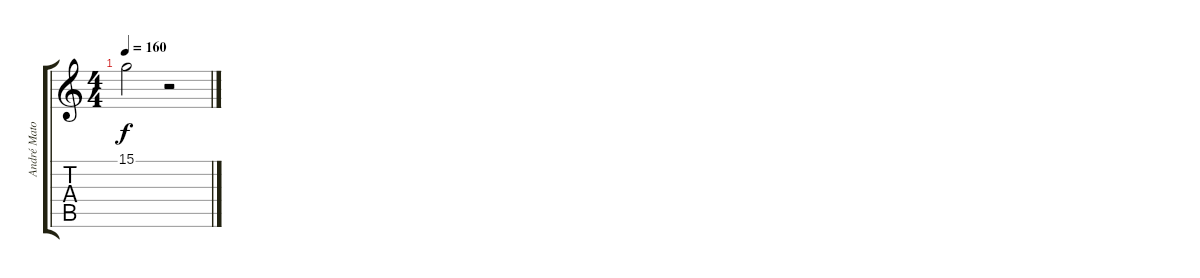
\track ("André Matos Vocal" "André Mato") {instrument lead6voice}
\staff {score tabs}
\tuning (E4 B3 G3 D3 A2 E2) {hide}
\ts (4 4)
\tempo 160
\clef g2
\ks c
15.1.2{dy f} r.2
